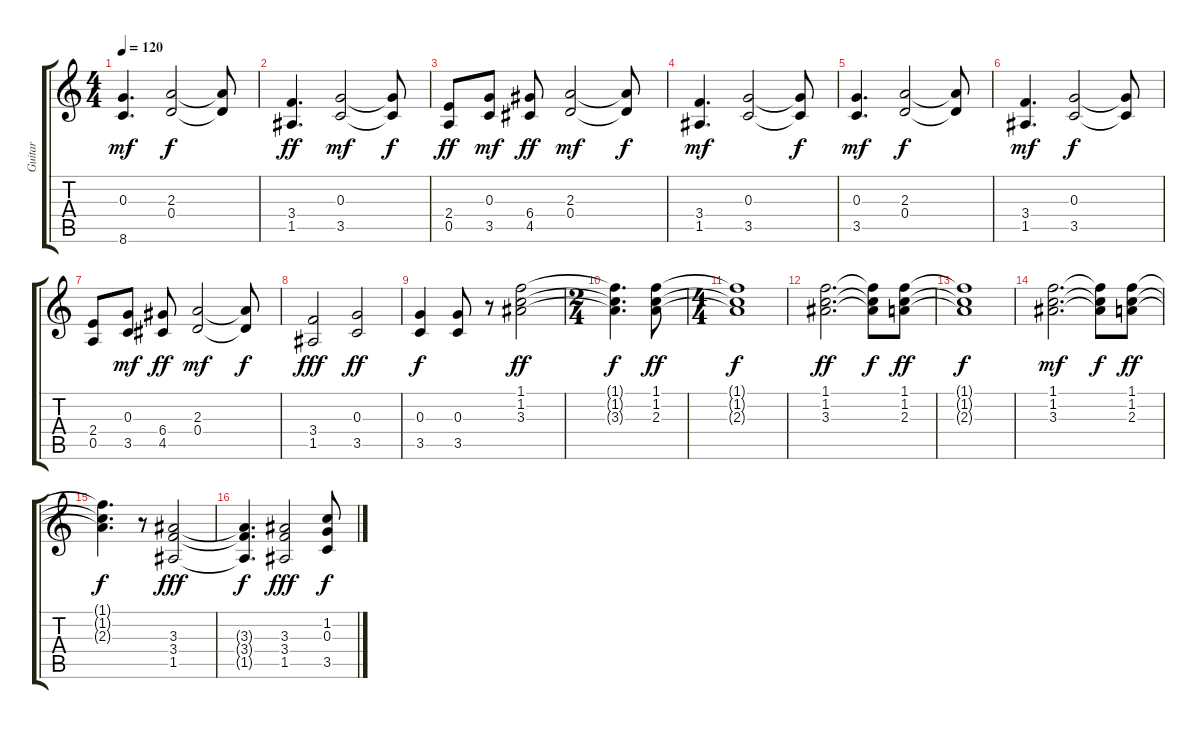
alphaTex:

\track ("Guitar" "Guitar") {instrument acousticguitarnylon}
\staff {score tabs}
\tuning (E4 B3 G3 D3 A2 E2) {hide}
\ts (4 4)
\tempo 120
\clef g2
\ks c
(0.3 8.6).4{d dy mf} (2.3 0.4).2{dy f} (2.3{t} 0.4{t}).8 |
(3.4 1.5).4{d dy ff} (0.3 3.5).2{dy mf} (0.3{t} 3.5{t}).8{dy f} |
(2.4 0.5).8{dy ff} (0.3 3.5).8{dy mf} (6.4 4.5).8{dy ff} (2.3 0.4).2{dy mf} (2.3{t} 0.4{t}).8{dy f} |
(3.4 1.5).4{d dy mf} (0.3 3.5).2 (0.3{t} 3.5{t}).8{dy f} |
(0.3 3.5).4{d dy mf} (2.3 0.4).2{dy f} (2.3{t} 0.4{t}).8 |
(3.4 1.5).4{d dy mf} (0.3 3.5).2{dy f} (0.3{t} 3.5{t}).8 |
(2.4 0.5).8 (0.3 3.5).8{dy mf} (6.4 4.5).8{dy ff} (2.3 0.4).2{dy mf} (2.3{t} 0.4{t}).8{dy f} |
(3.4 1.5).2{dy fff} (0.3 3.5).2{dy ff} |
(0.3 3.5).4{dy f} (0.3 3.5).8 r.8 (1.1 1.2 3.3).2{dy ff} |
\ts (2 4)
(1.1{t} 1.2{t} 3.3{t}).4{d dy f} (1.1 1.2 2.3).8{dy ff} |
\ts (4 4)
(1.1{t} 1.2{t} 2.3{t}).1{dy f} |
(1.1 1.2 3.3).2{d dy ff} (1.1{t} 1.2{t} 3.3{t}).8{dy f} (1.1 1.2 2.3).8{dy ff} |
(1.1{t} 1.2{t} 2.3{t}).1{dy f} |
(1.1 1.2 3.3).2{d dy mf} (1.1{t} 1.2{t} 3.3{t}).8{dy f} (1.1 1.2 2.3).8{dy ff} |
(1.1{t} 1.2{t} 2.3{t}).4{d dy f} r.8 (3.3 3.4 1.5).2{dy fff} |
(3.3{t} 3.4{t} 1.5{t}).4{d dy f} (3.3 3.4 1.5).2{dy fff} (1.2 0.3 3.5).8{dy f}
